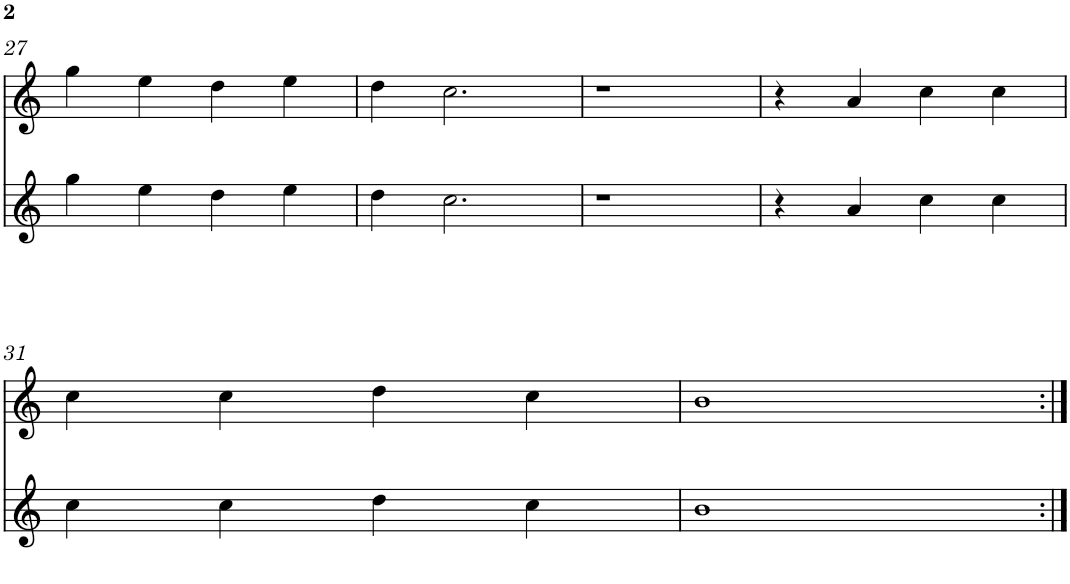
**kern	**kern
*part2	*part1
*staff2	*staff1
*I"Piano	*I"Piano
*I'Pno	*I'Pno
!!LO:PB:g=z
*clefG2	*clefG2
*k[]	*k[]
*M4/4	*M4/4
=27	=27
4gg\	4gg\
4ee\	4ee\
4dd\	4dd\
4ee\	4ee\
=28	=28
4dd\	4dd\
2.cc\	2.cc\
=29	=29
1r	1r
=30	=30
4r	4r
4a/	4a/
4cc\	4cc\
4cc\	4cc\
!!LO:LB:g=z
=31	=31
4cc\	4cc\
4cc\	4cc\
4dd\	4dd\
4cc\	4cc\
=32	=32
1b	1b
=:|!	=:|!
*-	*-
